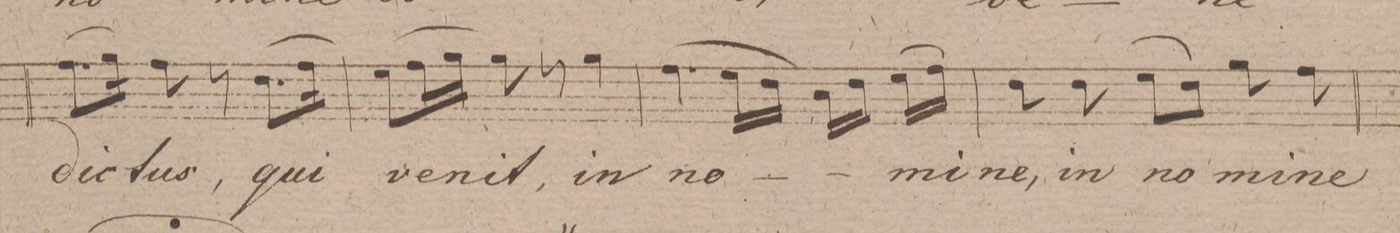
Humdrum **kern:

**kern	**text
*I"Tenore. Solo	*
*clefC4	*
*k[f#c#g#]	*
*M3/4	*
(>8.e\L	-dic-
16f#\Jk)	.
8e\	-tus,
8r	.
(>8.c#\L	qui
16e\Jk)	.
=26	=26
(>8d\L	ve-
16e\L	.
16f#\JJ)	.
8f#\	-nit,
8r	.
4f#\	in
=27	=27
(>4.e\	no-
16d\LL	.
16c#\JJ)	.
16B\LL	.
16c#\JJ	.
(>16d\LL	-mi-
16e\JJ)	.
=28	=28
8c#\	-ne,
8c#\	in
(>8d\L	no-
8c#\J)	.
8f#\	-mi-
8e\	-ne
=29	=29
*-	*-
